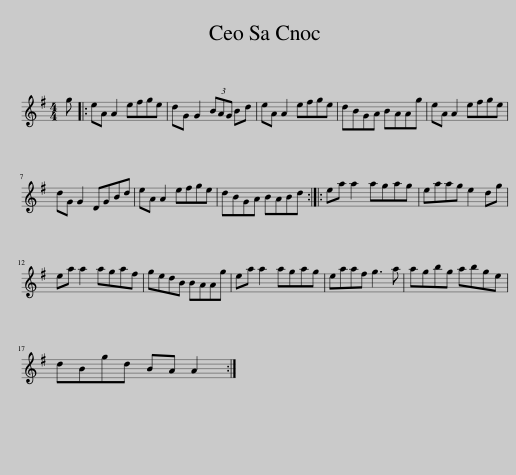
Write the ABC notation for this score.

X:1
L:1/8
M:4/4
I:linebreak $
K:G
V:1 treble
V:1
 g |: eA A2 efge | dG G2 (3BAG Bd | eA A2 efge | dBGA BAAg | %5
 eA A2 efge |$ dG G2 DGBd | eA A2 efge | dBGA BABd :: ea a2 agag | %10
 eaag e2 dg |$ ea a2 agaf | gedB BAAg | ea a2 agag | eaaf g3 a | %15
 agbg abge |$ dBgd BA A2 :| %17
